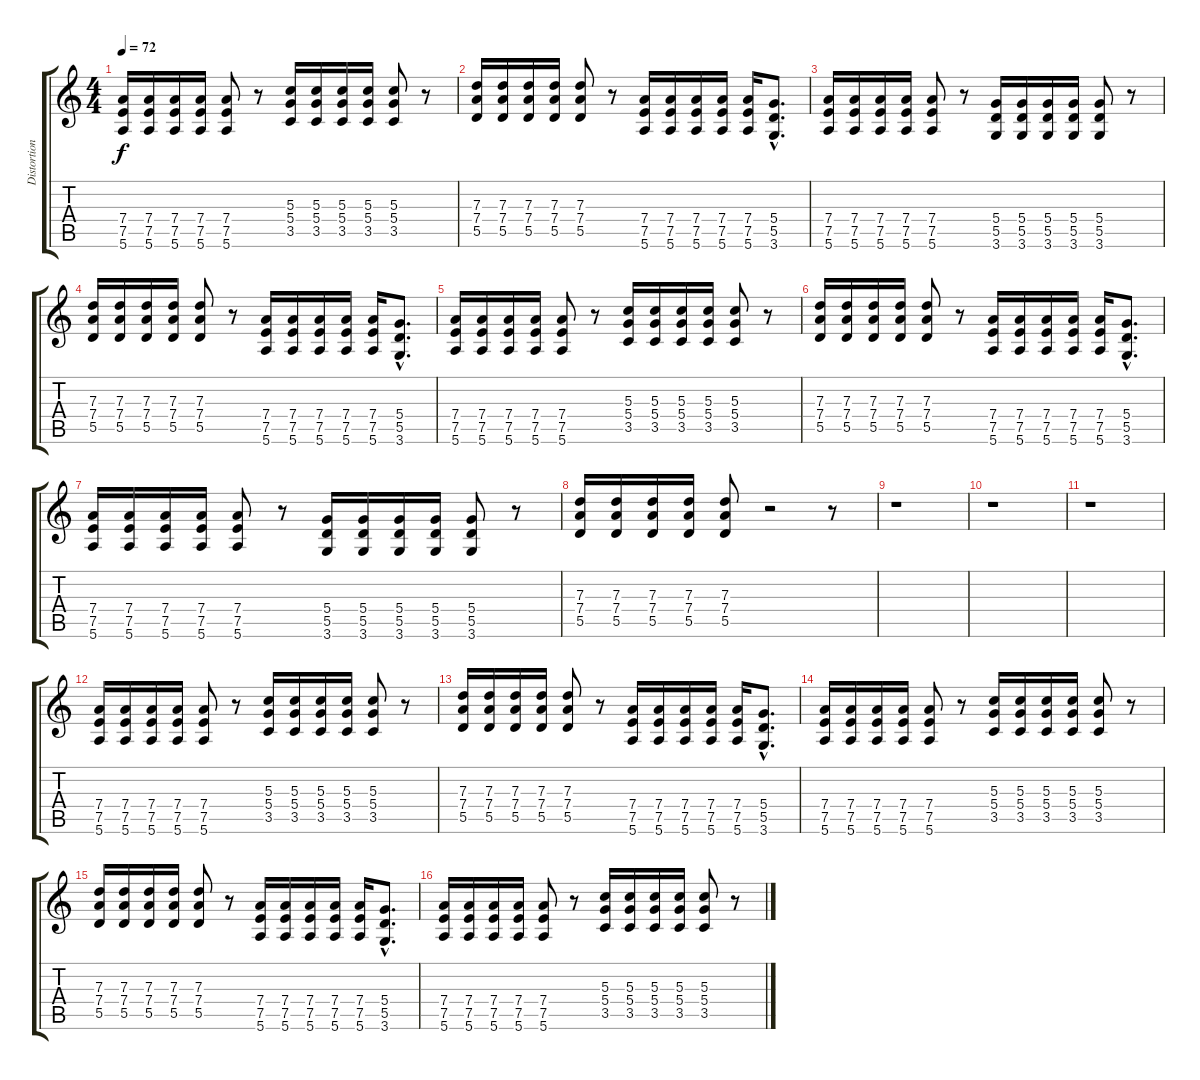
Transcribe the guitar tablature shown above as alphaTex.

\track ("Distortion Guitar" "Distortion") {instrument distortionguitar}
\staff {score tabs}
\tuning (E4 B3 G3 D3 A2 E2) {hide}
\ts (4 4)
\tempo 72
\clef g2
\ks c
(7.4 7.5 5.6).16{dy f} (7.4 7.5 5.6).16 (7.4 7.5 5.6).16 (7.4 7.5 5.6).16 (7.4 7.5 5.6).8 r.8 (5.3 5.4 3.5).16 (5.3 5.4 3.5).16 (5.3 5.4 3.5).16 (5.3 5.4 3.5).16 (5.3 5.4 3.5).8 r.8 |
(7.3 7.4 5.5).16 (7.3 7.4 5.5).16 (7.3 7.4 5.5).16 (7.3 7.4 5.5).16 (7.3 7.4 5.5).8 r.8 (7.4 7.5 5.6).16 (7.4 7.5 5.6).16 (7.4 7.5 5.6).16 (7.4 7.5 5.6).16 (7.4 7.5 5.6).16 (5.4{hac} 5.5{hac} 3.6{hac}).8{d} |
(7.4 7.5 5.6).16 (7.4 7.5 5.6).16 (7.4 7.5 5.6).16 (7.4 7.5 5.6).16 (7.4 7.5 5.6).8 r.8 (5.4 5.5 3.6).16 (5.4 5.5 3.6).16 (5.4 5.5 3.6).16 (5.4 5.5 3.6).16 (5.4 5.5 3.6).8 r.8 |
(7.3 7.4 5.5).16 (7.3 7.4 5.5).16 (7.3 7.4 5.5).16 (7.3 7.4 5.5).16 (7.3 7.4 5.5).8 r.8 (7.4 7.5 5.6).16 (7.4 7.5 5.6).16 (7.4 7.5 5.6).16 (7.4 7.5 5.6).16 (7.4 7.5 5.6).16 (5.4{hac} 5.5{hac} 3.6{hac}).8{d} |
(7.4 7.5 5.6).16 (7.4 7.5 5.6).16 (7.4 7.5 5.6).16 (7.4 7.5 5.6).16 (7.4 7.5 5.6).8 r.8 (5.3 5.4 3.5).16 (5.3 5.4 3.5).16 (5.3 5.4 3.5).16 (5.3 5.4 3.5).16 (5.3 5.4 3.5).8 r.8 |
(7.3 7.4 5.5).16 (7.3 7.4 5.5).16 (7.3 7.4 5.5).16 (7.3 7.4 5.5).16 (7.3 7.4 5.5).8 r.8 (7.4 7.5 5.6).16 (7.4 7.5 5.6).16 (7.4 7.5 5.6).16 (7.4 7.5 5.6).16 (7.4 7.5 5.6).16 (5.4{hac} 5.5{hac} 3.6{hac}).8{d} |
(7.4 7.5 5.6).16 (7.4 7.5 5.6).16 (7.4 7.5 5.6).16 (7.4 7.5 5.6).16 (7.4 7.5 5.6).8 r.8 (5.4 5.5 3.6).16 (5.4 5.5 3.6).16 (5.4 5.5 3.6).16 (5.4 5.5 3.6).16 (5.4 5.5 3.6).8 r.8 |
(7.3 7.4 5.5).16 (7.3 7.4 5.5).16 (7.3 7.4 5.5).16 (7.3 7.4 5.5).16 (7.3 7.4 5.5).8 r.2 r.8 |
r.1 |
r.1 |
r.1 |
(7.4 7.5 5.6).16 (7.4 7.5 5.6).16 (7.4 7.5 5.6).16 (7.4 7.5 5.6).16 (7.4 7.5 5.6).8 r.8 (5.3 5.4 3.5).16 (5.3 5.4 3.5).16 (5.3 5.4 3.5).16 (5.3 5.4 3.5).16 (5.3 5.4 3.5).8 r.8 |
(7.3 7.4 5.5).16 (7.3 7.4 5.5).16 (7.3 7.4 5.5).16 (7.3 7.4 5.5).16 (7.3 7.4 5.5).8 r.8 (7.4 7.5 5.6).16 (7.4 7.5 5.6).16 (7.4 7.5 5.6).16 (7.4 7.5 5.6).16 (7.4 7.5 5.6).16 (5.4{hac} 5.5{hac} 3.6{hac}).8{d} |
(7.4 7.5 5.6).16 (7.4 7.5 5.6).16 (7.4 7.5 5.6).16 (7.4 7.5 5.6).16 (7.4 7.5 5.6).8 r.8 (5.3 5.4 3.5).16 (5.3 5.4 3.5).16 (5.3 5.4 3.5).16 (5.3 5.4 3.5).16 (5.3 5.4 3.5).8 r.8 |
(7.3 7.4 5.5).16 (7.3 7.4 5.5).16 (7.3 7.4 5.5).16 (7.3 7.4 5.5).16 (7.3 7.4 5.5).8 r.8 (7.4 7.5 5.6).16 (7.4 7.5 5.6).16 (7.4 7.5 5.6).16 (7.4 7.5 5.6).16 (7.4 7.5 5.6).16 (5.4{hac} 5.5{hac} 3.6{hac}).8{d} |
(7.4 7.5 5.6).16 (7.4 7.5 5.6).16 (7.4 7.5 5.6).16 (7.4 7.5 5.6).16 (7.4 7.5 5.6).8 r.8 (5.3 5.4 3.5).16 (5.3 5.4 3.5).16 (5.3 5.4 3.5).16 (5.3 5.4 3.5).16 (5.3 5.4 3.5).8 r.8
